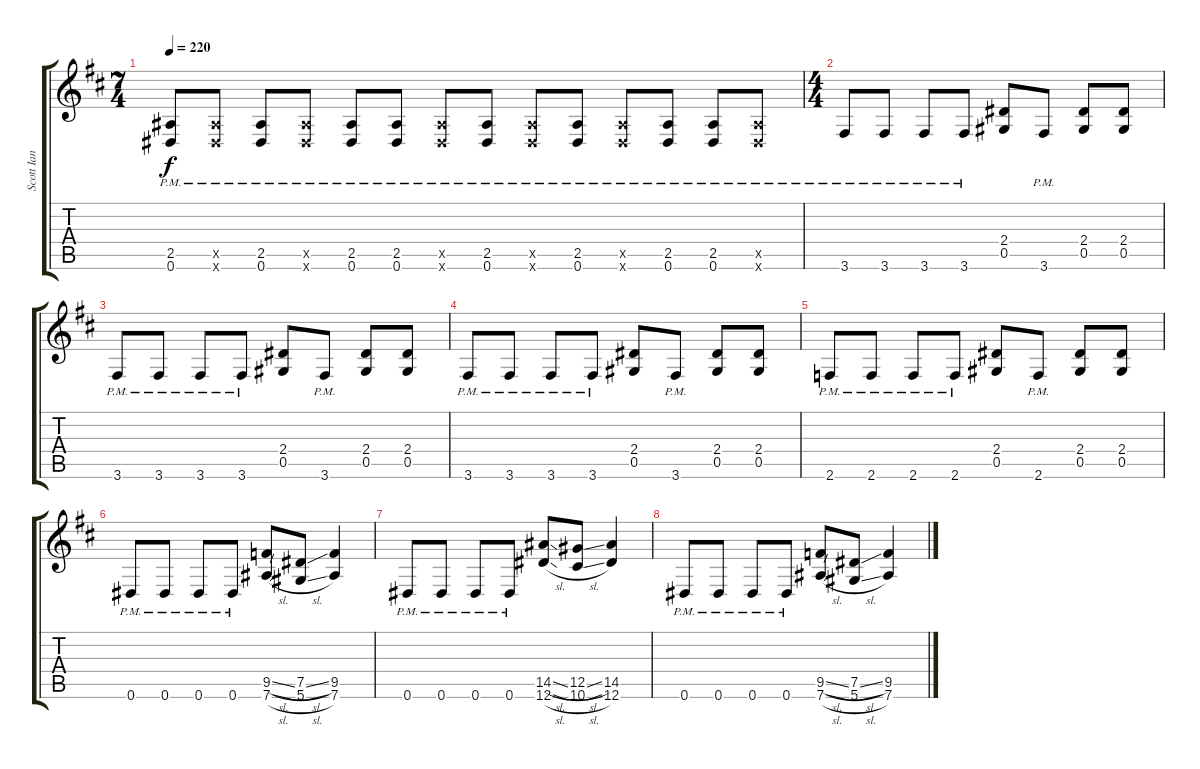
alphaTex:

\track ("Scott Ian" "Scott Ian") {instrument distortionguitar}
\staff {score tabs}
\tuning (Eb4 Bb3 Gb3 Db3 Ab2 Eb2) {hide}
\ts (7 4)
\tempo 220
\clef g2
\ks d
(2.5{pm} 0.6{pm}).8{dy f} (2.5{pm x} 0.6{pm x}).8 (2.5{pm} 0.6{pm}).8 (2.5{pm x} 0.6{pm x}).8 (2.5{pm} 0.6{pm}).8 (2.5{pm} 0.6{pm}).8 (2.5{pm x} 0.6{pm x}).8 (2.5{pm} 0.6{pm}).8 (2.5{pm x} 0.6{pm x}).8 (2.5{pm} 0.6{pm}).8 (2.5{pm x} 0.6{pm x}).8 (2.5{pm} 0.6{pm}).8 (2.5{pm} 0.6{pm}).8 (2.5{pm x} 0.6{pm x}).8 |
\ts (4 4)
3.6{pm}.8 3.6{pm}.8 3.6{pm}.8 3.6{pm}.8 (2.4 0.5).8 3.6{pm}.8 (2.4 0.5).8 (2.4 0.5).8 |
3.6{pm}.8 3.6{pm}.8 3.6{pm}.8 3.6{pm}.8 (2.4 0.5).8 3.6{pm}.8 (2.4 0.5).8 (2.4 0.5).8 |
3.6{pm}.8 3.6{pm}.8 3.6{pm}.8 3.6{pm}.8 (2.4 0.5).8 3.6{pm}.8 (2.4 0.5).8 (2.4 0.5).8 |
2.6{pm}.8 2.6{pm}.8 2.6{pm}.8 2.6{pm}.8 (2.4 0.5).8 2.6{pm}.8 (2.4 0.5).8 (2.4 0.5).8 |
0.6{pm}.8 0.6{pm}.8 0.6{pm}.8 0.6{pm}.8 (9.5{sl} 7.6{sl}).8 (7.5{sl} 5.6{sl}).8 (9.5 7.6).4 |
0.6{pm}.8 0.6{pm}.8 0.6{pm}.8 0.6{pm}.8 (14.5{sl} 12.6{sl}).8 (12.5{sl} 10.6{sl}).8 (14.5 12.6).4 |
0.6{pm}.8 0.6{pm}.8 0.6{pm}.8 0.6{pm}.8 (9.5{sl} 7.6{sl}).8 (7.5{sl} 5.6{sl}).8 (9.5 7.6).4
